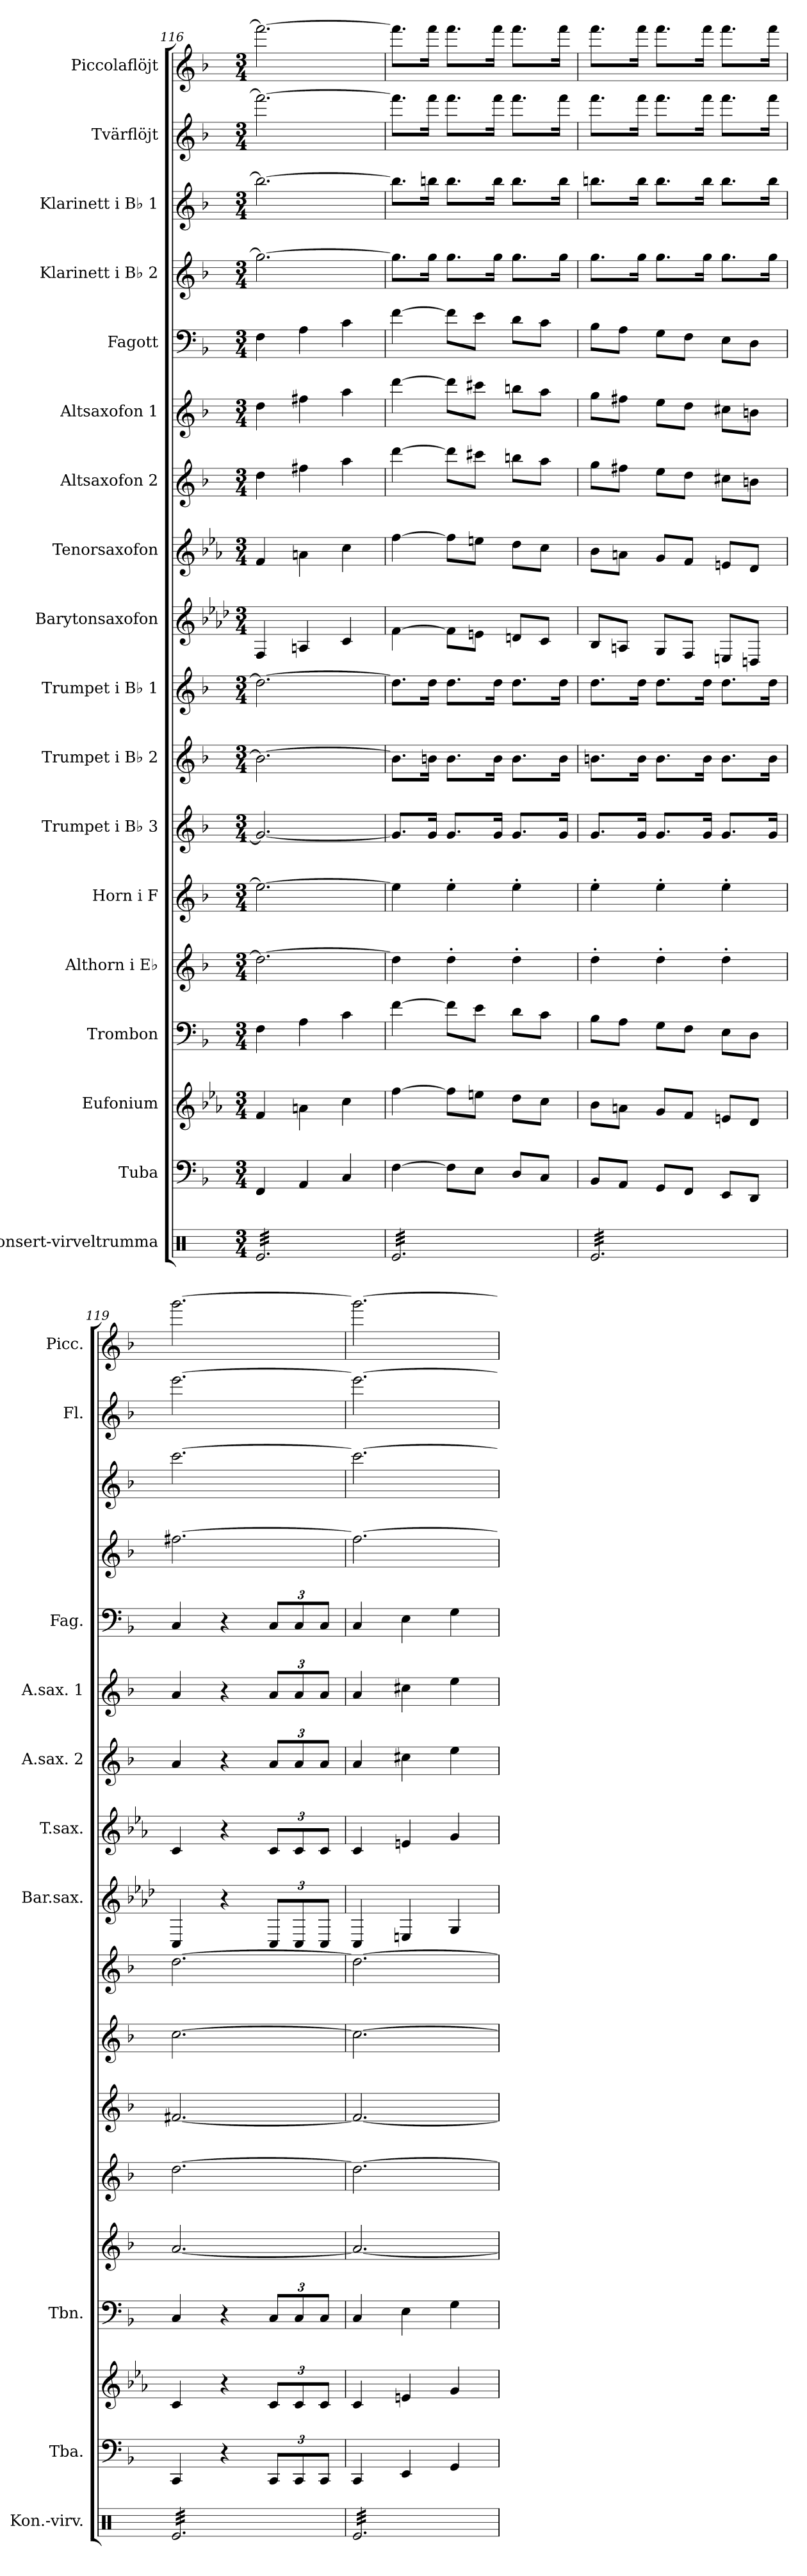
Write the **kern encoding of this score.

**kern	**kern	**kern	**kern	**kern	**kern	**kern	**kern	**kern	**kern	**kern	**kern	**kern	**kern	**kern	**kern	**kern	**kern
*part18	*part17	*part16	*part15	*part14	*part13	*part12	*part11	*part10	*part9	*part8	*part7	*part6	*part5	*part4	*part3	*part2	*part1
*staff18	*staff17	*staff16	*staff15	*staff14	*staff13	*staff12	*staff11	*staff10	*staff9	*staff8	*staff7	*staff6	*staff5	*staff4	*staff3	*staff2	*staff1
*I"Konsert-virveltrumma	*I"Tuba	*I"Eufonium	*I"Trombon	*I"Althorn i E♭	*I"Horn i F	*I"Trumpet i B♭ 3	*I"Trumpet i B♭ 2	*I"Trumpet i B♭ 1	*I"Barytonsaxofon	*I"Tenorsaxofon	*I"Altsaxofon 2	*I"Altsaxofon 1	*I"Fagott	*I"Klarinett i B♭ 2	*I"Klarinett i B♭ 1	*I"Tvärflöjt	*I"Piccolaflöjt
*I'Kon.-virv.	*I'Tba.	*	*I'Tbn.	*	*	*	*	*	*I'Bar.sax.	*I'T.sax.	*I'A.sax. 2	*I'A.sax. 1	*I'Fag.	*	*	*I'Fl.	*I'Picc.
*clefX	*clefF4	*clefG2	*clefF4	*clefG2	*clefG2	*clefG2	*clefG2	*clefG2	*clefG2	*clefG2	*clefG2	*clefG2	*clefF4	*clefG2	*clefG2	*clefG2	*clefG2
*	*	*ITrd8c14	*	*ITrd5c9	*ITrd4c7	*ITrd1c2	*ITrd1c2	*ITrd1c2	*ITrd12c21	*ITrd8c14	*ITrd5c9	*ITrd5c9	*	*ITrd1c2	*ITrd1c2	*	*ITrd-7c-12
*k[]	*k[b-]	*k[b-e-a-]	*k[b-]	*k[b-e-a-d-]	*k[b-e-]	*k[b-e-a-]	*k[b-e-a-]	*k[b-e-a-]	*k[b-e-a-d-]	*k[b-e-a-]	*k[b-e-a-d-]	*k[b-e-a-d-]	*k[b-]	*k[b-e-a-]	*k[b-e-a-]	*k[b-]	*k[b-]
*M3/4	*M3/4	*M3/4	*M3/4	*M3/4	*M3/4	*M3/4	*M3/4	*M3/4	*M3/4	*M3/4	*M3/4	*M3/4	*M3/4	*M3/4	*M3/4	*M3/4	*M3/4
=116	=116	=116	=116	=116	=116	=116	=116	=116	=116	=116	=116	=116	=116	=116	=116	=116	=116
*tremolo	*	*	*	*	*	*	*	*	*	*	*	*	*	*	*	*	*
32Re/LLL	4FF/	4F/	4F\	2.f\_	2.a\_	2.f/_	2.a\_	2.cc\_	4FF/	4F/	4f\	4f\	4F\	2.ff\_	2.aa\_	2.fff\_	2.ffff\_
32Re/	.	.	.	.	.	.	.	.	.	.	.	.	.	.	.	.	.
32Re/	.	.	.	.	.	.	.	.	.	.	.	.	.	.	.	.	.
32Re/	.	.	.	.	.	.	.	.	.	.	.	.	.	.	.	.	.
32Re/	.	.	.	.	.	.	.	.	.	.	.	.	.	.	.	.	.
32Re/	.	.	.	.	.	.	.	.	.	.	.	.	.	.	.	.	.
32Re/	.	.	.	.	.	.	.	.	.	.	.	.	.	.	.	.	.
32Re/	.	.	.	.	.	.	.	.	.	.	.	.	.	.	.	.	.
32Re/	4AA/	4An\	4A\	.	.	.	.	.	4AAn/	4An\	4an\	4an\	4A\	.	.	.	.
32Re/	.	.	.	.	.	.	.	.	.	.	.	.	.	.	.	.	.
32Re/	.	.	.	.	.	.	.	.	.	.	.	.	.	.	.	.	.
32Re/	.	.	.	.	.	.	.	.	.	.	.	.	.	.	.	.	.
32Re/	.	.	.	.	.	.	.	.	.	.	.	.	.	.	.	.	.
32Re/	.	.	.	.	.	.	.	.	.	.	.	.	.	.	.	.	.
32Re/	.	.	.	.	.	.	.	.	.	.	.	.	.	.	.	.	.
32Re/	.	.	.	.	.	.	.	.	.	.	.	.	.	.	.	.	.
32Re/	4C/	4c\	4c\	.	.	.	.	.	4C/	4c\	4cc\	4cc\	4c\	.	.	.	.
32Re/	.	.	.	.	.	.	.	.	.	.	.	.	.	.	.	.	.
32Re/	.	.	.	.	.	.	.	.	.	.	.	.	.	.	.	.	.
32Re/	.	.	.	.	.	.	.	.	.	.	.	.	.	.	.	.	.
32Re/	.	.	.	.	.	.	.	.	.	.	.	.	.	.	.	.	.
32Re/	.	.	.	.	.	.	.	.	.	.	.	.	.	.	.	.	.
32Re/	.	.	.	.	.	.	.	.	.	.	.	.	.	.	.	.	.
32Re/JJJ	.	.	.	.	.	.	.	.	.	.	.	.	.	.	.	.	.
=117	=117	=117	=117	=117	=117	=117	=117	=117	=117	=117	=117	=117	=117	=117	=117	=117	=117
32Re/LLL	[4F\	[4f\	[4f\	4f\]	4a\]	8.f/L]	8.a\L]	8.cc\L]	[4F\	[4f\	[4ff\	[4ff\	[4f\	8.ff\L]	8.aa\L]	8.fff\L]	8.ffff\L]
32Re/	.	.	.	.	.	.	.	.	.	.	.	.	.	.	.	.	.
32Re/	.	.	.	.	.	.	.	.	.	.	.	.	.	.	.	.	.
32Re/	.	.	.	.	.	.	.	.	.	.	.	.	.	.	.	.	.
32Re/	.	.	.	.	.	.	.	.	.	.	.	.	.	.	.	.	.
32Re/	.	.	.	.	.	.	.	.	.	.	.	.	.	.	.	.	.
32Re/	.	.	.	.	.	16f/Jk	16an\Jk	16cc\Jk	.	.	.	.	.	16ff\Jk	16aan\Jk	16fff\Jk	16ffff\Jk
32Re/	.	.	.	.	.	.	.	.	.	.	.	.	.	.	.	.	.
32Re/	8F\L]	8f\L]	8f\L]	4f'\	4a'\	8.f/L	8.a\L	8.cc\L	8F\L]	8f\L]	8ff\L]	8ff\L]	8f\L]	8.ff\L	8.aa\L	8.fff\L	8.ffff\L
32Re/	.	.	.	.	.	.	.	.	.	.	.	.	.	.	.	.	.
32Re/	.	.	.	.	.	.	.	.	.	.	.	.	.	.	.	.	.
32Re/	.	.	.	.	.	.	.	.	.	.	.	.	.	.	.	.	.
32Re/	8E\J	8en\J	8e\J	.	.	.	.	.	8En\J	8en\J	8een\J	8een\J	8e\J	.	.	.	.
32Re/	.	.	.	.	.	.	.	.	.	.	.	.	.	.	.	.	.
32Re/	.	.	.	.	.	16f/Jk	16a\Jk	16cc\Jk	.	.	.	.	.	16ff\Jk	16aa\Jk	16fff\Jk	16ffff\Jk
32Re/	.	.	.	.	.	.	.	.	.	.	.	.	.	.	.	.	.
32Re/	8D/L	8d\L	8d\L	4f'\	4a'\	8.f/L	8.a\L	8.cc\L	8Dn/L	8d\L	8ddn\L	8ddn\L	8d\L	8.ff\L	8.aa\L	8.fff\L	8.ffff\L
32Re/	.	.	.	.	.	.	.	.	.	.	.	.	.	.	.	.	.
32Re/	.	.	.	.	.	.	.	.	.	.	.	.	.	.	.	.	.
32Re/	.	.	.	.	.	.	.	.	.	.	.	.	.	.	.	.	.
32Re/	8C/J	8c\J	8c\J	.	.	.	.	.	8C/J	8c\J	8cc\J	8cc\J	8c\J	.	.	.	.
32Re/	.	.	.	.	.	.	.	.	.	.	.	.	.	.	.	.	.
32Re/	.	.	.	.	.	16f/Jk	16a\Jk	16cc\Jk	.	.	.	.	.	16ff\Jk	16aa\Jk	16fff\Jk	16ffff\Jk
32Re/JJJ	.	.	.	.	.	.	.	.	.	.	.	.	.	.	.	.	.
!!LO:PB:g=z
=118	=118	=118	=118	=118	=118	=118	=118	=118	=118	=118	=118	=118	=118	=118	=118	=118	=118
32Re/LLL	8BB-/L	8B-\L	8B-\L	4f'\	4a'\	8.f/L	8.an\L	8.cc\L	8BB-/L	8B-\L	8b-\L	8b-\L	8B-\L	8.ff\L	8.aan\L	8.fff\L	8.ffff\L
32Re/	.	.	.	.	.	.	.	.	.	.	.	.	.	.	.	.	.
32Re/	.	.	.	.	.	.	.	.	.	.	.	.	.	.	.	.	.
32Re/	.	.	.	.	.	.	.	.	.	.	.	.	.	.	.	.	.
32Re/	8AA/J	8An\J	8A\J	.	.	.	.	.	8AAn/J	8An\J	8an\J	8an\J	8A\J	.	.	.	.
32Re/	.	.	.	.	.	.	.	.	.	.	.	.	.	.	.	.	.
32Re/	.	.	.	.	.	16f/Jk	16a\Jk	16cc\Jk	.	.	.	.	.	16ff\Jk	16aa\Jk	16fff\Jk	16ffff\Jk
32Re/	.	.	.	.	.	.	.	.	.	.	.	.	.	.	.	.	.
32Re/	8GG/L	8G/L	8G\L	4f'\	4a'\	8.f/L	8.a\L	8.cc\L	8GG/L	8G/L	8g\L	8g\L	8G\L	8.ff\L	8.aa\L	8.fff\L	8.ffff\L
32Re/	.	.	.	.	.	.	.	.	.	.	.	.	.	.	.	.	.
32Re/	.	.	.	.	.	.	.	.	.	.	.	.	.	.	.	.	.
32Re/	.	.	.	.	.	.	.	.	.	.	.	.	.	.	.	.	.
32Re/	8FF/J	8F/J	8F\J	.	.	.	.	.	8FF/J	8F/J	8f\J	8f\J	8F\J	.	.	.	.
32Re/	.	.	.	.	.	.	.	.	.	.	.	.	.	.	.	.	.
32Re/	.	.	.	.	.	16f/Jk	16a\Jk	16cc\Jk	.	.	.	.	.	16ff\Jk	16aa\Jk	16fff\Jk	16ffff\Jk
32Re/	.	.	.	.	.	.	.	.	.	.	.	.	.	.	.	.	.
32Re/	8EE/L	8En/L	8E\L	4f'\	4a'\	8.f/L	8.a\L	8.cc\L	8EEn/L	8En/L	8en\L	8en\L	8E\L	8.ff\L	8.aa\L	8.fff\L	8.ffff\L
32Re/	.	.	.	.	.	.	.	.	.	.	.	.	.	.	.	.	.
32Re/	.	.	.	.	.	.	.	.	.	.	.	.	.	.	.	.	.
32Re/	.	.	.	.	.	.	.	.	.	.	.	.	.	.	.	.	.
32Re/	8DD/J	8D/J	8D\J	.	.	.	.	.	8DDn/J	8D/J	8dn\J	8dn\J	8D\J	.	.	.	.
32Re/	.	.	.	.	.	.	.	.	.	.	.	.	.	.	.	.	.
32Re/	.	.	.	.	.	16f/Jk	16a\Jk	16cc\Jk	.	.	.	.	.	16ff\Jk	16aa\Jk	16fff\Jk	16ffff\Jk
32Re/JJJ	.	.	.	.	.	.	.	.	.	.	.	.	.	.	.	.	.
=119	=119	=119	=119	=119	=119	=119	=119	=119	=119	=119	=119	=119	=119	=119	=119	=119	=119
32Re/LLL	4CC/	4C/	4C/	[2.c/	[2.g\	[2.en/	[2.b-\	[2.cc\	4CC/	4C/	4c/	4c/	4C/	[2.een\	[2.bb-\	[2.eee\	[2.gggg\
32Re/	.	.	.	.	.	.	.	.	.	.	.	.	.	.	.	.	.
32Re/	.	.	.	.	.	.	.	.	.	.	.	.	.	.	.	.	.
32Re/	.	.	.	.	.	.	.	.	.	.	.	.	.	.	.	.	.
32Re/	.	.	.	.	.	.	.	.	.	.	.	.	.	.	.	.	.
32Re/	.	.	.	.	.	.	.	.	.	.	.	.	.	.	.	.	.
32Re/	.	.	.	.	.	.	.	.	.	.	.	.	.	.	.	.	.
32Re/	.	.	.	.	.	.	.	.	.	.	.	.	.	.	.	.	.
32Re/	4r	4r	4r	.	.	.	.	.	4r	4r	4r	4r	4r	.	.	.	.
32Re/	.	.	.	.	.	.	.	.	.	.	.	.	.	.	.	.	.
32Re/	.	.	.	.	.	.	.	.	.	.	.	.	.	.	.	.	.
32Re/	.	.	.	.	.	.	.	.	.	.	.	.	.	.	.	.	.
32Re/	.	.	.	.	.	.	.	.	.	.	.	.	.	.	.	.	.
32Re/	.	.	.	.	.	.	.	.	.	.	.	.	.	.	.	.	.
32Re/	.	.	.	.	.	.	.	.	.	.	.	.	.	.	.	.	.
32Re/	.	.	.	.	.	.	.	.	.	.	.	.	.	.	.	.	.
*	*Xbrackettup	*Xbrackettup	*Xbrackettup	*	*	*	*	*	*Xbrackettup	*Xbrackettup	*Xbrackettup	*Xbrackettup	*Xbrackettup	*	*	*	*
32Re/	12CC/L	12C/L	12C/L	.	.	.	.	.	12CC/L	12C/L	12c/L	12c/L	12C/L	.	.	.	.
32Re/	.	.	.	.	.	.	.	.	.	.	.	.	.	.	.	.	.
32Re/	.	.	.	.	.	.	.	.	.	.	.	.	.	.	.	.	.
.	12CC/	12C/	12C/	.	.	.	.	.	12CC/	12C/	12c/	12c/	12C/	.	.	.	.
32Re/	.	.	.	.	.	.	.	.	.	.	.	.	.	.	.	.	.
32Re/	.	.	.	.	.	.	.	.	.	.	.	.	.	.	.	.	.
32Re/	.	.	.	.	.	.	.	.	.	.	.	.	.	.	.	.	.
.	12CC/J	12C/J	12C/J	.	.	.	.	.	12CC/J	12C/J	12c/J	12c/J	12C/J	.	.	.	.
32Re/	.	.	.	.	.	.	.	.	.	.	.	.	.	.	.	.	.
32Re/JJJ	.	.	.	.	.	.	.	.	.	.	.	.	.	.	.	.	.
=120	=120	=120	=120	=120	=120	=120	=120	=120	=120	=120	=120	=120	=120	=120	=120	=120	=120
32Re/LLL	4CC/	4C/	4C/	2.c/_	2.g\_	2.e/_	2.b-\_	2.cc\_	4CC/	4C/	4c/	4c/	4C/	2.ee\_	2.bb-\_	2.eee\_	2.gggg\_
32Re/	.	.	.	.	.	.	.	.	.	.	.	.	.	.	.	.	.
32Re/	.	.	.	.	.	.	.	.	.	.	.	.	.	.	.	.	.
32Re/	.	.	.	.	.	.	.	.	.	.	.	.	.	.	.	.	.
32Re/	.	.	.	.	.	.	.	.	.	.	.	.	.	.	.	.	.
32Re/	.	.	.	.	.	.	.	.	.	.	.	.	.	.	.	.	.
32Re/	.	.	.	.	.	.	.	.	.	.	.	.	.	.	.	.	.
32Re/	.	.	.	.	.	.	.	.	.	.	.	.	.	.	.	.	.
32Re/	4EE/	4En/	4E\	.	.	.	.	.	4EEn/	4En/	4en\	4en\	4E\	.	.	.	.
32Re/	.	.	.	.	.	.	.	.	.	.	.	.	.	.	.	.	.
32Re/	.	.	.	.	.	.	.	.	.	.	.	.	.	.	.	.	.
32Re/	.	.	.	.	.	.	.	.	.	.	.	.	.	.	.	.	.
32Re/	.	.	.	.	.	.	.	.	.	.	.	.	.	.	.	.	.
32Re/	.	.	.	.	.	.	.	.	.	.	.	.	.	.	.	.	.
32Re/	.	.	.	.	.	.	.	.	.	.	.	.	.	.	.	.	.
32Re/	.	.	.	.	.	.	.	.	.	.	.	.	.	.	.	.	.
32Re/	4GG/	4G/	4G\	.	.	.	.	.	4GG/	4G/	4g\	4g\	4G\	.	.	.	.
32Re/	.	.	.	.	.	.	.	.	.	.	.	.	.	.	.	.	.
32Re/	.	.	.	.	.	.	.	.	.	.	.	.	.	.	.	.	.
32Re/	.	.	.	.	.	.	.	.	.	.	.	.	.	.	.	.	.
32Re/	.	.	.	.	.	.	.	.	.	.	.	.	.	.	.	.	.
32Re/	.	.	.	.	.	.	.	.	.	.	.	.	.	.	.	.	.
32Re/	.	.	.	.	.	.	.	.	.	.	.	.	.	.	.	.	.
32Re/JJJ	.	.	.	.	.	.	.	.	.	.	.	.	.	.	.	.	.
*Xtremolo	*	*	*	*	*	*	*	*	*	*	*	*	*	*	*	*	*
=	=	=	=	=	=	=	=	=	=	=	=	=	=	=	=	=	=
*-	*-	*-	*-	*-	*-	*-	*-	*-	*-	*-	*-	*-	*-	*-	*-	*-	*-
